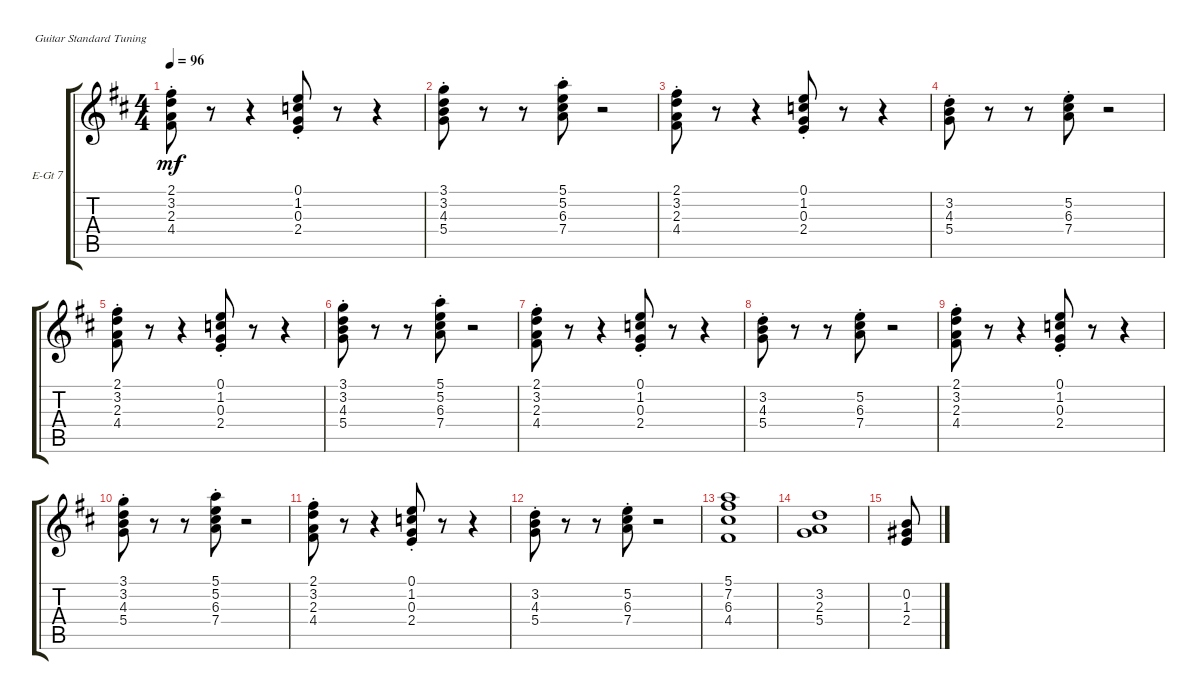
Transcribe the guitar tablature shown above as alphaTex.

\defaultSystemsLayout 4
\bracketExtendMode groupsimilarinstruments
\firstSystemTrackNameOrientation horizontal
\otherSystemsTrackNameOrientation horizontal
\track ("Electric Guitar 7" "E-Gt 7") {instrument electricguitarclean}
\staff {score tabs}
\tuning (E4 B3 G3 D3 A2 E2)
\ts (4 4)
\tempo 96
\clef g2
\ks d
(4.4 2.3 3.2 2.1{st}).8{dy mf} r.8 r.4 (0.1 1.2 0.3 2.4{st}).8 r.8 r.4 |
(5.4 4.3 3.2 3.1{st}).8 r.8 r.8 (5.1 5.2 6.3 7.4{st}).8 r.2 |
(4.4 2.3 3.2 2.1{st}).8 r.8 r.4 (0.1 1.2 0.3 2.4{st}).8 r.8 r.4 |
(5.4 4.3 3.2{st}).8 r.8 r.8 (5.2 6.3 7.4{st}).8 r.2 |
(4.4 2.3 3.2 2.1{st}).8 r.8 r.4 (0.1 1.2 0.3 2.4{st}).8 r.8 r.4 |
(5.4 4.3 3.2 3.1{st}).8 r.8 r.8 (5.1 5.2 6.3 7.4{st}).8 r.2 |
(4.4 2.3 3.2 2.1{st}).8 r.8 r.4 (0.1 1.2 0.3 2.4{st}).8 r.8 r.4 |
(5.4 4.3 3.2{st}).8 r.8 r.8 (5.2 6.3 7.4{st}).8 r.2 |
(4.4 2.3 3.2 2.1{st}).8 r.8 r.4 (0.1 1.2 0.3 2.4{st}).8 r.8 r.4 |
(5.4 4.3 3.2 3.1{st}).8 r.8 r.8 (5.1 5.2 6.3 7.4{st}).8 r.2 |
(4.4 2.3 3.2 2.1{st}).8 r.8 r.4 (0.1 1.2 0.3 2.4{st}).8 r.8 r.4 |
(5.4 4.3 3.2{st}).8 r.8 r.8 (5.2 6.3 7.4{st}).8 r.2 |
(4.4 6.3 7.2 5.1).1 |
(3.2 2.3 5.4).1 |
(2.4 1.3 0.2).8
